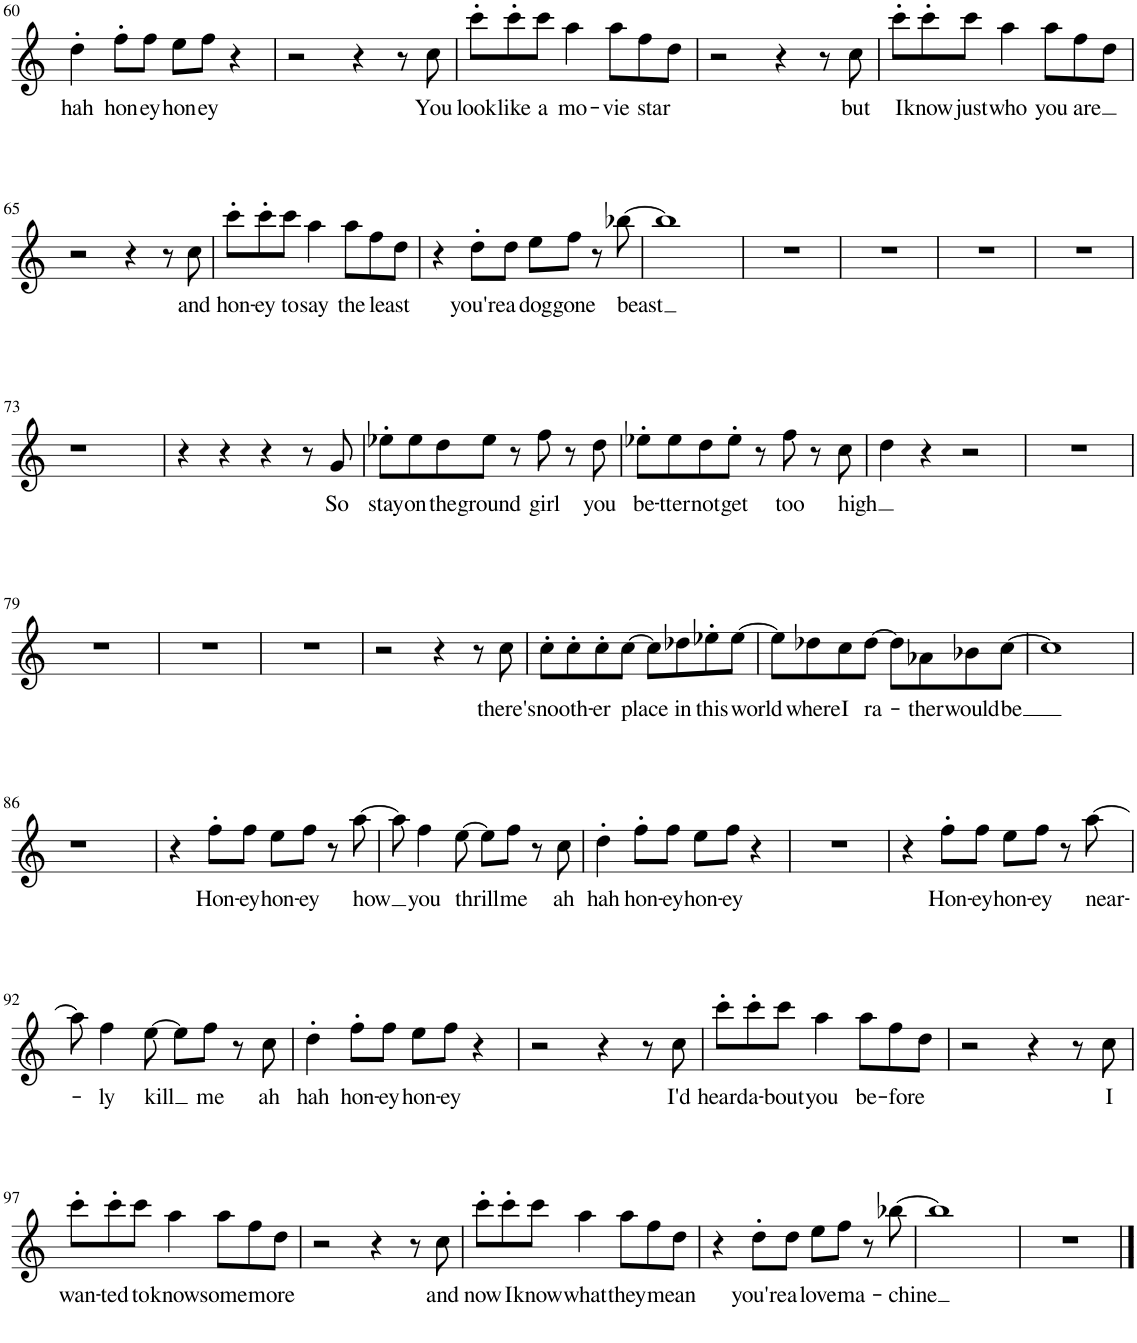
**kern	**text
*part1	*part1
*staff1	*staff1
*I"Oboe, Melodi	*
*I'Ob.	*
!!LO:PB:g=z
*clefG2	*
*k[]	*
*M4/4	*
=60	=60
!	!LO:LY:b
4dd'\	hah
!	!LO:LY:b
8ff'\L	hon
!	!LO:LY:b
8ff\J	ey
!	!LO:LY:b
8ee\L	hon
!	!LO:LY:b
8ff\J	ey
4r	.
=61	=61
2r	.
4r	.
8r	.
!	!LO:LY:b
8cc\	You
=62	=62
!	!LO:LY:b
8ccc'\L	look
!	!LO:LY:b
8ccc'\	like
!	!LO:LY:b
8ccc\J	a
!	!LO:LY:b
4aa\	mo-
!	!LO:LY:b
8aa\L	-vie
!	!LO:LY:b
8ff\	star
8dd\J	.
=63	=63
2r	.
4r	.
8r	.
!	!LO:LY:b
8cc\	but
=64	=64
!	!LO:LY:b
8ccc'\L	I
!	!LO:LY:b
8ccc'\	know
!	!LO:LY:b
8ccc\J	just
!	!LO:LY:b
4aa\	who
!	!LO:LY:b
8aa\L	you
!	!LO:LY:b
8ff\	are
8dd\J	.
!!LO:LB:g=z
=65	=65
2r	.
4r	.
8r	.
!	!LO:LY:b
8cc\	and
=66	=66
!	!LO:LY:b
8ccc'\L	hon-
!	!LO:LY:b
8ccc'\	-ey
!	!LO:LY:b
8ccc\J	to
!	!LO:LY:b
4aa\	say
!	!LO:LY:b
8aa\L	the
!	!LO:LY:b
8ff\	least
8dd\J	.
=67	=67
4r	.
!	!LO:LY:b
8dd'\L	you're
!	!LO:LY:b
8dd\J	a
!	!LO:LY:b
8ee\L	dog
!	!LO:LY:b
8ff\J	gone
8r	.
!	!LO:LY:b
[8bb-X\	beast
=68	=68
1bb-]	.
=69	=69
1r	.
=70	=70
1r	.
=71	=71
1r	.
=72	=72
1r	.
!!LO:LB:g=z
=73	=73
1r	.
=74	=74
4r	.
4r	.
4r	.
8r	.
!	!LO:LY:b
8g/	So
=75	=75
!	!LO:LY:b
8ee-X'\L	stay
!	!LO:LY:b
8ee-\	on
!	!LO:LY:b
8dd\	the
!	!LO:LY:b
8ee-\J	ground
8r	.
!	!LO:LY:b
8ff\	girl
8r	.
!	!LO:LY:b
8dd\	you
=76	=76
!	!LO:LY:b
8ee-X'\L	be-
!	!LO:LY:b
8ee-\	-tter
!	!LO:LY:b
8dd\	not
!	!LO:LY:b
8ee-'\J	get
8r	.
!	!LO:LY:b
8ff\	too
8r	.
!	!LO:LY:b
8cc\	high
=77	=77
4dd\	.
4r	.
2r	.
=78	=78
1r	.
!!LO:LB:g=z
=79	=79
1r	.
=80	=80
1r	.
=81	=81
1r	.
=82	=82
2r	.
4r	.
8r	.
!	!LO:LY:b
8cc\	there's
=83	=83
!	!LO:LY:b
8cc'\L	no
!	!LO:LY:b
8cc'\	oth-
!	!LO:LY:b
8cc'\	-er
!	!LO:LY:b
[8cc\J	place
8cc\L]	.
!	!LO:LY:b
8dd-X\	in
!	!LO:LY:b
8ee-X'\	this
!	!LO:LY:b
[8ee-\J	world
=84	=84
8ee-\L]	.
!	!LO:LY:b
8dd-X\	where
!	!LO:LY:b
8cc\	I
!	!LO:LY:b
[8dd-\J	ra-
8dd-\L]	.
!	!LO:LY:b
8a-X\	-ther
!	!LO:LY:b
8b-X\	would
!	!LO:LY:b
[8cc\J	be
=85	=85
1cc]	.
!!LO:LB:g=z
=86	=86
1r	.
=87	=87
4r	.
!	!LO:LY:b
8ff'\L	Hon-
!	!LO:LY:b
8ff\J	-ey
!	!LO:LY:b
8ee\L	hon-
!	!LO:LY:b
8ff\J	-ey
8r	.
!	!LO:LY:b
[8aa\	how
=88	=88
8aa\]	.
!	!LO:LY:b
4ff\	you
!	!LO:LY:b
[8ee\	thrill
8ee\L]	.
!	!LO:LY:b
8ff\J	me
8r	.
!	!LO:LY:b
8cc\	ah
=89	=89
!	!LO:LY:b
4dd'\	hah
!	!LO:LY:b
8ff'\L	hon-
!	!LO:LY:b
8ff\J	-ey
!	!LO:LY:b
8ee\L	hon-
!	!LO:LY:b
8ff\J	-ey
4r	.
=90	=90
1r	.
=91	=91
4r	.
!	!LO:LY:b
8ff'\L	Hon-
!	!LO:LY:b
8ff\J	-ey
!	!LO:LY:b
8ee\L	hon-
!	!LO:LY:b
8ff\J	-ey
8r	.
!	!LO:LY:b
[8aa\	near-
!!LO:LB:g=z
=92	=92
8aa\]	.
!	!LO:LY:b
4ff\	-ly
!	!LO:LY:b
[8ee\	kill
8ee\L]	.
!	!LO:LY:b
8ff\J	me
8r	.
!	!LO:LY:b
8cc\	ah
=93	=93
!	!LO:LY:b
4dd'\	hah
!	!LO:LY:b
8ff'\L	hon-
!	!LO:LY:b
8ff\J	-ey
!	!LO:LY:b
8ee\L	hon-
!	!LO:LY:b
8ff\J	-ey
4r	.
=94	=94
2r	.
4r	.
8r	.
!	!LO:LY:b
8cc\	I'd
=95	=95
!	!LO:LY:b
8ccc'\L	heard
!	!LO:LY:b
8ccc'\	a-
!	!LO:LY:b
8ccc\J	-bout
!	!LO:LY:b
4aa\	you
!	!LO:LY:b
8aa\L	be-
!	!LO:LY:b
8ff\	-fore
8dd\J	.
=96	=96
2r	.
4r	.
8r	.
!	!LO:LY:b
8cc\	I
!!LO:LB:g=z
=97	=97
!	!LO:LY:b
8ccc'\L	wan-
!	!LO:LY:b
8ccc'\	-ted
!	!LO:LY:b
8ccc\J	to
!	!LO:LY:b
4aa\	know
!	!LO:LY:b
8aa\L	some
!	!LO:LY:b
8ff\	more
8dd\J	.
=98	=98
2r	.
4r	.
8r	.
!	!LO:LY:b
8cc\	and
=99	=99
!	!LO:LY:b
8ccc'\L	now
!	!LO:LY:b
8ccc'\	I
!	!LO:LY:b
8ccc\J	know
!	!LO:LY:b
4aa\	what
!	!LO:LY:b
8aa\L	they
!	!LO:LY:b
8ff\	mean
8dd\J	.
=100	=100
4r	.
!	!LO:LY:b
8dd'\L	you're
!	!LO:LY:b
8dd\J	a
!	!LO:LY:b
8ee\L	love
!	!LO:LY:b
8ff\J	ma-
8r	.
!	!LO:LY:b
[8bb-X\	-chine
=101	=101
1bb-]	.
=102	=102
1r	.
==	==
*-	*-
